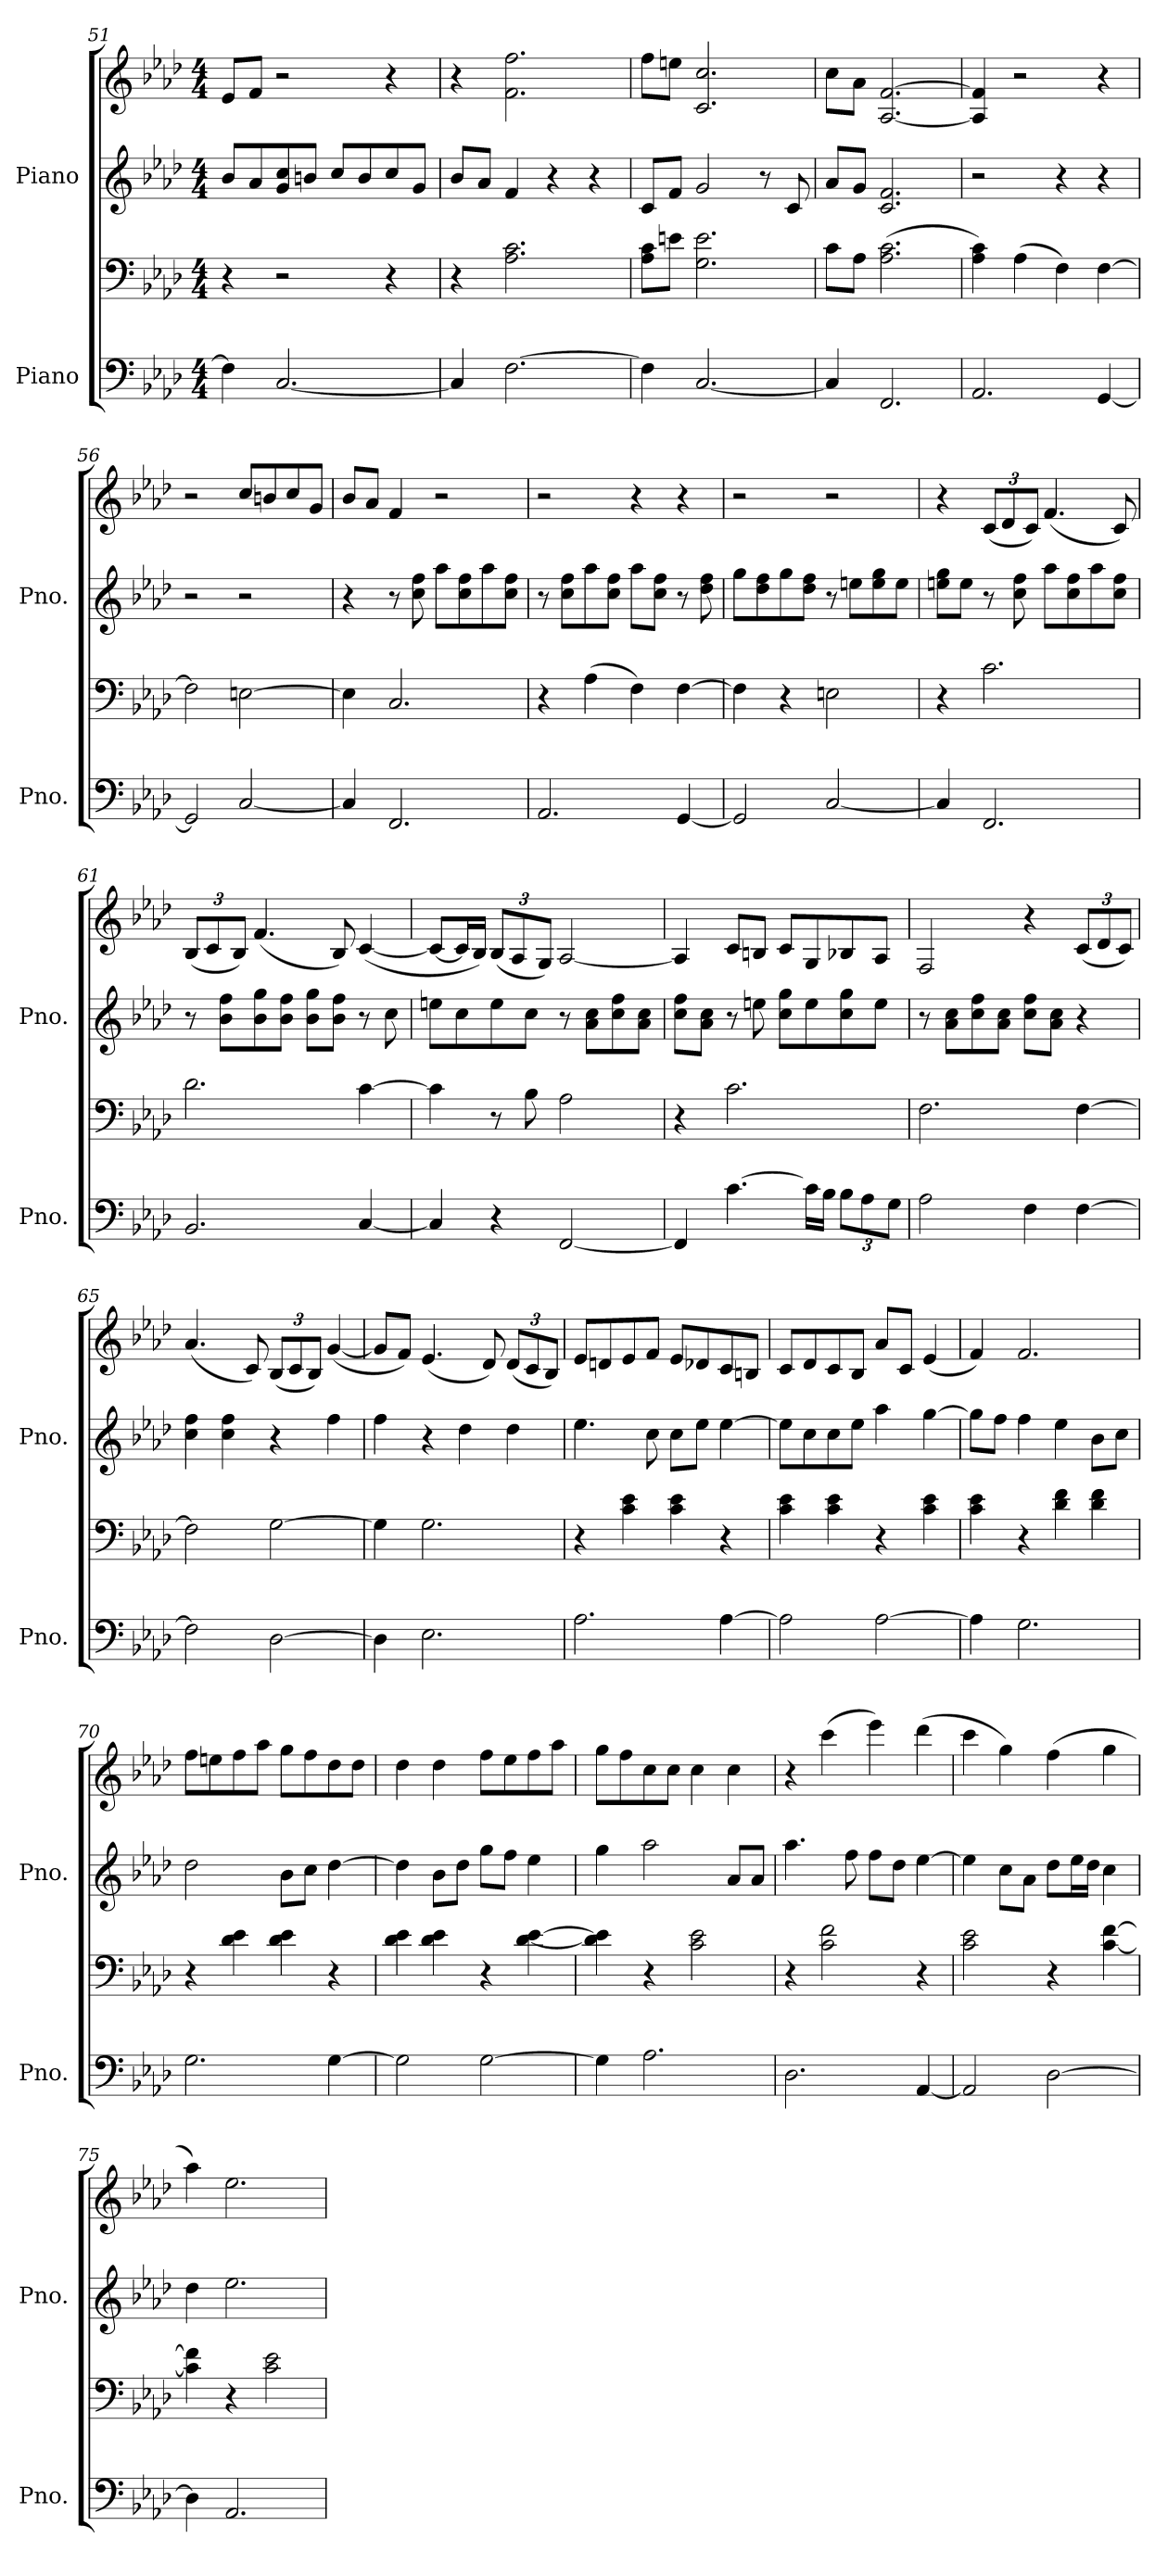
**kern	**kern	**kern	**kern
*part2	*part2	*part1	*part1
*staff4	*staff3	*staff2	*staff1
*I"Piano	*	*I"Piano	*
*I'Pno.	*	*I'Pno.	*
*clefF4	*clefF4	*clefG2	*clefG2
*k[b-e-a-d-]	*k[b-e-a-d-]	*k[b-e-a-d-]	*k[b-e-a-d-]
*M4/4	*M4/4	*M4/4	*M4/4
=51	=51	=51	=51
4F\]	4r	8b-/L	8e-/L
.	.	8a-/	8f/J
[2.C/	2r	8g/ 8cc/	2r
.	.	8bn/J	.
.	.	8cc/L	.
.	.	8b/	.
.	4r	8cc/	4r
.	.	8g/J	.
=52	=52	=52	=52
4C/]	4r	8b-/L	4r
.	.	8a-/J	.
[2.F\	2.A-\ 2.c\	4f/	2.f\ 2.ff\
.	.	4r	.
.	.	4r	.
!!LO:LB:g=z
=53	=53	=53	=53
4F\]	8A-\ 8c\L	8c/L	8ff\L
.	8en\J	8f/J	8een\J
[2.C/	2.G\ 2.e\	2g/	2.c/ 2.cc/
.	.	8r	.
.	.	8c/	.
=54	=54	=54	=54
4C/]	8c\L	8a-/L	8cc\L
.	8A-\J	8g/J	8a-\J
2.FF/	(2.A-\ 2.c\	2.c/ 2.f/	[2.A-/ [2.f/
=55	=55	=55	=55
2.AA-/	4A-\ 4c\)	2r	4A-/] 4f/]
.	(4A-\	.	2r
.	4F\)	4r	.
[4GG/	[4F\	4r	4r
=56	=56	=56	=56
2GG/]	2F\]	2r	2r
[2C/	[2En\	2r	8cc/L
.	.	.	8bn/
.	.	.	8cc/
.	.	.	8g/J
=57	=57	=57	=57
4C/]	4E\]	4r	8b-/L
.	.	.	8a-/J
2.FF/	2.C/	8r	4f/
.	.	8cc\ 8ff\	.
.	.	8aa-\L	2r
.	.	8cc\ 8ff\	.
.	.	8aa-\	.
.	.	8cc\ 8ff\J	.
=58	=58	=58	=58
2.AA-/	4r	8r	2r
.	.	8cc\ 8ff\L	.
.	(4A-\	8aa-\	.
.	.	8cc\ 8ff\J	.
.	4F\)	8aa-\L	4r
.	.	8cc\ 8ff\J	.
[4GG/	[4F\	8r	4r
.	.	8dd-\ 8ff\	.
!!LO:LB:g=z
=59	=59	=59	=59
2GG/]	4F\]	8gg\L	2r
.	.	8dd-\ 8ff\	.
.	4r	8gg\	.
.	.	8dd-\ 8ff\J	.
[2C/	2En\	8r	2r
.	.	8een\L	.
.	.	8ee\ 8gg\	.
.	.	8ee\J	.
=60	=60	=60	=60
4C/]	4r	8een\ 8gg\L	4r
.	.	8ee\J	.
*	*	*	*Xbrackettup
2.FF/	2.c\	8r	(12c/L
.	.	.	12d-/
.	.	8cc\ 8ff\	.
.	.	.	12c/J)
.	.	8aa-\L	(4.f/
.	.	8cc\ 8ff\	.
.	.	8aa-\	.
.	.	8cc\ 8ff\J	8c/)
=61	=61	=61	=61
2.BB-/	2.d-\	8r	(12B-/L
.	.	.	12c/
.	.	8b-\ 8ff\L	.
.	.	.	12B-/J)
.	.	8b-\ 8gg\	(4.f/
.	.	8b-\ 8ff\J	.
.	.	8b-\ 8gg\L	.
.	.	8b-\ 8ff\J	8B-/)
[4C/	[4c\	8r	([4c/
.	.	8cc\	.
=62	=62	=62	=62
4C/]	4c\]	8een\L	8c/L_
.	.	8cc\	16c/L]
.	.	.	16B-/JJ)
4r	8r	8ee\	(12B-/L
.	.	.	12A-/
.	8B-\	8cc\J	.
.	.	.	12G/J)
[2FF/	2A-\	8r	[2A-/
.	.	8a-\ 8cc\L	.
.	.	8cc\ 8ff\	.
.	.	8a-\ 8cc\J	.
!!LO:PB:g=z
=63	=63	=63	=63
4FF/]	4r	8cc\ 8ff\L	4A-/]
.	.	8a-\ 8cc\J	.
[4.c\	2.c\	8r	8c/L
.	.	8een\	8Bn/J
.	.	8cc\ 8gg\L	8c/L
16c\LL]	.	8ee\	8G/
16B-\JJ	.	.	.
*Xbrackettup	*	*	*
12B-\L	.	8cc\ 8gg\	8B-X/
12A-\	.	.	.
.	.	8ee\J	8A-/J
12G\J	.	.	.
=64	=64	=64	=64
2A-\	2.F\	8r	2F/
.	.	8a-\ 8cc\L	.
.	.	8cc\ 8ff\	.
.	.	8a-\ 8cc\J	.
4F\	.	8cc\ 8ff\L	4r
.	.	8a-\ 8cc\J	.
[4F\	[4F\	4r	(12c/L
.	.	.	12d-/
.	.	.	12c/J)
=65	=65	=65	=65
2F\]	2F\]	4cc\ 4ff\	(4.a-/
.	.	4cc\ 4ff\	.
.	.	.	8c/)
[2D-\	[2G\	4r	(12B-/L
.	.	.	12c/
.	.	.	12B-/J)
.	.	4ff\	([4g/
=66	=66	=66	=66
4D-\]	4G\]	4ff\	8g/L]
.	.	.	8f/J)
2.E-\	2.G\	4r	(4.e-/
.	.	4dd-\	.
.	.	.	8d-/)
.	.	4dd-\	(12d-/L
.	.	.	12c/
.	.	.	12B-/J)
!!LO:LB:g=z
=67	=67	=67	=67
2.A-\	4r	4.ee-\	8e-/L
.	.	.	8dn/
.	4c\ 4e-\	.	8e-/
.	.	8cc\	8f/J
.	4c\ 4e-\	8cc\L	8e-/L
.	.	8ee-\J	8d-X/
[4A-\	4r	[4ee-\	8c/
.	.	.	8Bn/J
=68	=68	=68	=68
2A-\]	4c\ 4e-\	8ee-\L]	8c/L
.	.	8cc\	8d-/
.	4c\ 4e-\	8cc\	8c/
.	.	8ee-\J	8B-/J
[2A-\	4r	4aa-\	8a-/L
.	.	.	8c/J
.	4c\ 4e-\	[4gg\	(4e-/
=69	=69	=69	=69
4A-\]	4c\ 4e-\	8gg\L]	4f/)
.	.	8ff\J	.
2.G\	4r	4ff\	2.f/
.	4d-\ 4f\	4ee-\	.
.	4d-\ 4f\	8b-\L	.
.	.	8cc\J	.
=70	=70	=70	=70
2.G\	4r	2dd-\	8ff\L
.	.	.	8een\
.	4d-\ 4e-\	.	8ff\
.	.	.	8aa-\J
.	4d-\ 4e-\	8b-\L	8gg\L
.	.	8cc\J	8ff\
[4G\	4r	[4dd-\	8dd-\
.	.	.	8dd-\J
!!LO:LB:g=z
=71	=71	=71	=71
2G\]	4d-\ 4e-\	4dd-\]	4dd-\
.	4d-\ 4e-\	8b-\L	4dd-\
.	.	8dd-\J	.
[2G\	4r	8gg\L	8ff\L
.	.	8ff\J	8ee-\
.	[4d-\ [4e-\	4ee-\	8ff\
.	.	.	8aa-\J
=72	=72	=72	=72
4G\]	4d-\] 4e-\]	4gg\	8gg\L
.	.	.	8ff\
2.A-\	4r	2aa-\	8cc\
.	.	.	8cc\J
.	2c\ 2e-\	.	4cc\
.	.	8a-/L	4cc\
.	.	8a-/J	.
=73	=73	=73	=73
2.D-\	4r	4.aa-\	4r
.	2c\ 2f\	.	(4ccc\
.	.	8ff\	.
.	.	8ff\L	4eee-\)
.	.	8dd-\J	.
[4AA-/	4r	[4ee-\	(4ddd-\
=74	=74	=74	=74
2AA-/]	2c\ 2e-\	4ee-\]	4ccc\
.	.	8cc\L	4gg\)
.	.	8a-\J	.
[2D-\	4r	8dd-\L	(4ff\
.	.	16ee-\L	.
.	.	16dd-\JJ	.
.	[4c\ [4f\	4cc\	4gg\
=75	=75	=75	=75
4D-\]	4c\] 4f\]	4dd-\	4aa-\)
2.AA-/	4r	2.ee-\	2.ee-\
.	2c\ 2e-\	.	.
=	=	=	=
*-	*-	*-	*-
